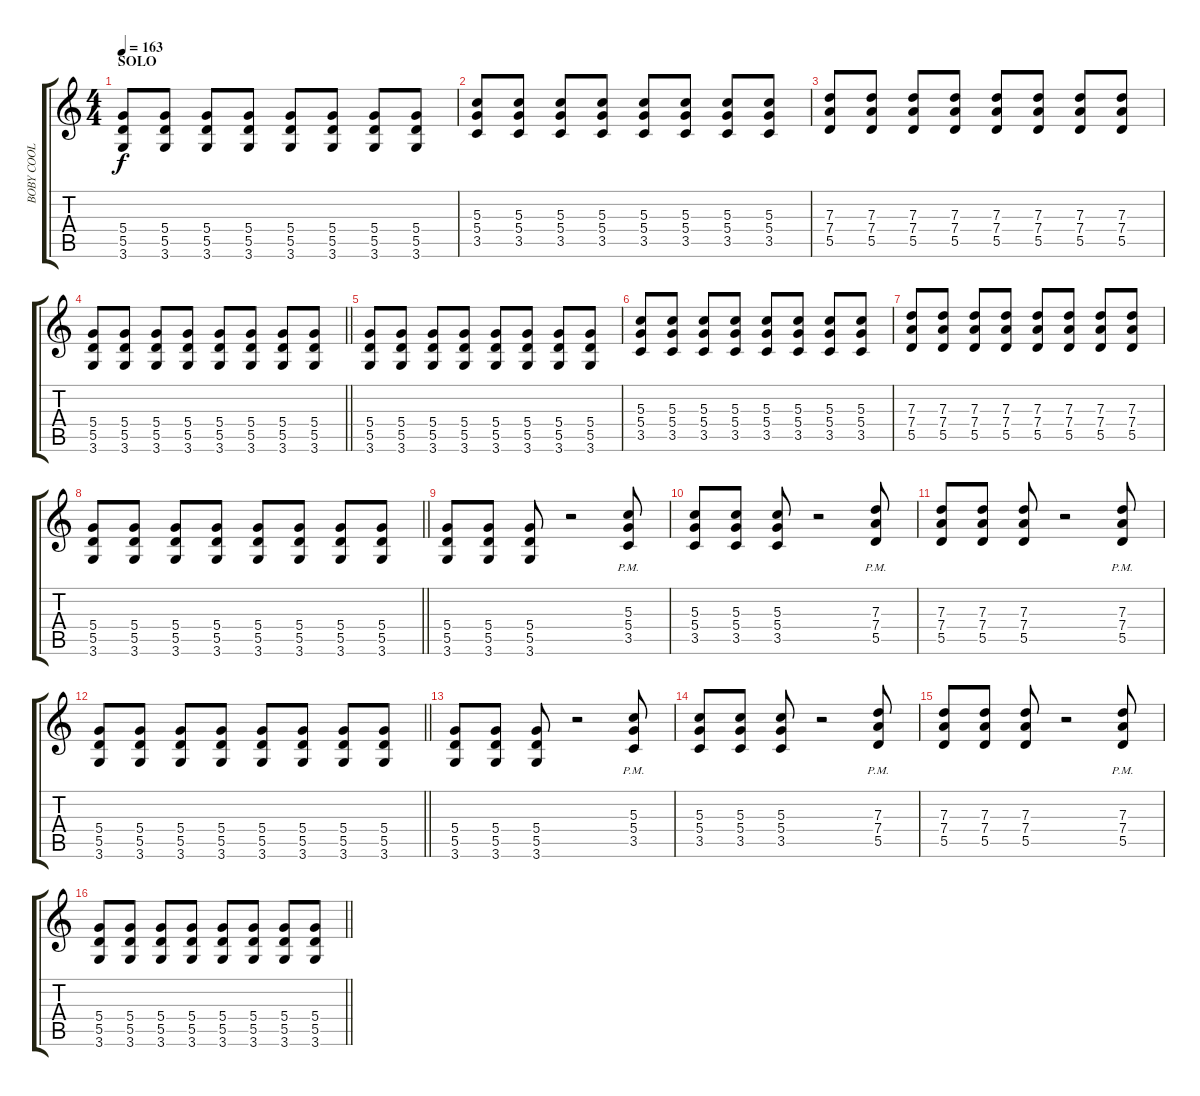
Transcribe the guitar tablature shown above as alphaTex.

\track ("BOBY COOL (2nd-distortion)" "BOBY COOL ") {instrument distortionguitar}
\staff {score tabs}
\tuning (E4 B3 G3 D3 A2 E2) {hide}
\ts (4 4)
\section ("" "SOLO")
\tempo 163
\clef g2
\ks c
(5.4 5.5 3.6).8{dy f} (5.4 5.5 3.6).8 (5.4 5.5 3.6).8 (5.4 5.5 3.6).8 (5.4 5.5 3.6).8 (5.4 5.5 3.6).8 (5.4 5.5 3.6).8 (5.4 5.5 3.6).8 |
(5.3 5.4 3.5).8 (5.3 5.4 3.5).8 (5.3 5.4 3.5).8 (5.3 5.4 3.5).8 (5.3 5.4 3.5).8 (5.3 5.4 3.5).8 (5.3 5.4 3.5).8 (5.3 5.4 3.5).8 |
(7.3 7.4 5.5).8 (7.3 7.4 5.5).8 (7.3 7.4 5.5).8 (7.3 7.4 5.5).8 (7.3 7.4 5.5).8 (7.3 7.4 5.5).8 (7.3 7.4 5.5).8 (7.3 7.4 5.5).8 |
\barLineRight lightlight
(5.4 5.5 3.6).8 (5.4 5.5 3.6).8 (5.4 5.5 3.6).8 (5.4 5.5 3.6).8 (5.4 5.5 3.6).8 (5.4 5.5 3.6).8 (5.4 5.5 3.6).8 (5.4 5.5 3.6).8 |
(5.4 5.5 3.6).8 (5.4 5.5 3.6).8 (5.4 5.5 3.6).8 (5.4 5.5 3.6).8 (5.4 5.5 3.6).8 (5.4 5.5 3.6).8 (5.4 5.5 3.6).8 (5.4 5.5 3.6).8 |
(5.3 5.4 3.5).8 (5.3 5.4 3.5).8 (5.3 5.4 3.5).8 (5.3 5.4 3.5).8 (5.3 5.4 3.5).8 (5.3 5.4 3.5).8 (5.3 5.4 3.5).8 (5.3 5.4 3.5).8 |
(7.3 7.4 5.5).8 (7.3 7.4 5.5).8 (7.3 7.4 5.5).8 (7.3 7.4 5.5).8 (7.3 7.4 5.5).8 (7.3 7.4 5.5).8 (7.3 7.4 5.5).8 (7.3 7.4 5.5).8 |
\barLineRight lightlight
(5.4 5.5 3.6).8 (5.4 5.5 3.6).8 (5.4 5.5 3.6).8 (5.4 5.5 3.6).8 (5.4 5.5 3.6).8 (5.4 5.5 3.6).8 (5.4 5.5 3.6).8 (5.4 5.5 3.6).8 |
(5.4 5.5 3.6).8 (5.4 5.5 3.6).8 (5.4 5.5 3.6).8 r.2 (5.3{pm} 5.4{pm} 3.5{pm}).8 |
(5.3 5.4 3.5).8 (5.3 5.4 3.5).8 (5.3 5.4 3.5).8 r.2 (7.3{pm} 7.4{pm} 5.5{pm}).8 |
(7.3 7.4 5.5).8 (7.3 7.4 5.5).8 (7.3 7.4 5.5).8 r.2 (7.3{pm} 7.4{pm} 5.5{pm}).8 |
\barLineRight lightlight
(5.4 5.5 3.6).8 (5.4 5.5 3.6).8 (5.4 5.5 3.6).8 (5.4 5.5 3.6).8 (5.4 5.5 3.6).8 (5.4 5.5 3.6).8 (5.4 5.5 3.6).8 (5.4 5.5 3.6).8 |
(5.4 5.5 3.6).8 (5.4 5.5 3.6).8 (5.4 5.5 3.6).8 r.2 (5.3{pm} 5.4{pm} 3.5{pm}).8 |
(5.3 5.4 3.5).8 (5.3 5.4 3.5).8 (5.3 5.4 3.5).8 r.2 (7.3{pm} 7.4{pm} 5.5{pm}).8 |
(7.3 7.4 5.5).8 (7.3 7.4 5.5).8 (7.3 7.4 5.5).8 r.2 (7.3{pm} 7.4{pm} 5.5{pm}).8 |
\barLineRight lightlight
(5.4 5.5 3.6).8 (5.4 5.5 3.6).8 (5.4 5.5 3.6).8 (5.4 5.5 3.6).8 (5.4 5.5 3.6).8 (5.4 5.5 3.6).8 (5.4 5.5 3.6).8 (5.4 5.5 3.6).8
